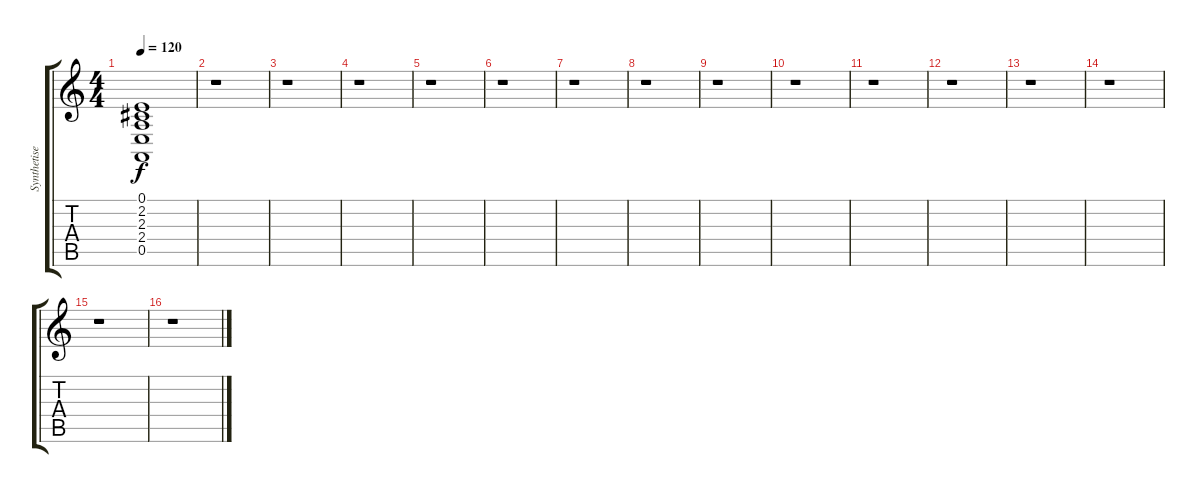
\track ("Synthetiseur" "Synthetise") {instrument drawbarorgan}
\staff {score tabs}
\tuning (E4 B3 G3 D3 A2 E2) {hide}
\ts (4 4)
\tempo 120
\clef g2
\ks c
(0.1{t} 2.2{t} 2.3{t} 2.4{t} 0.5{t}).1{dy f} |
r.1 |
r.1 |
r.1 |
r.1 |
r.1 |
r.1 |
r.1 |
r.1 |
r.1 |
r.1 |
r.1 |
r.1 |
r.1 |
r.1 |
r.1
